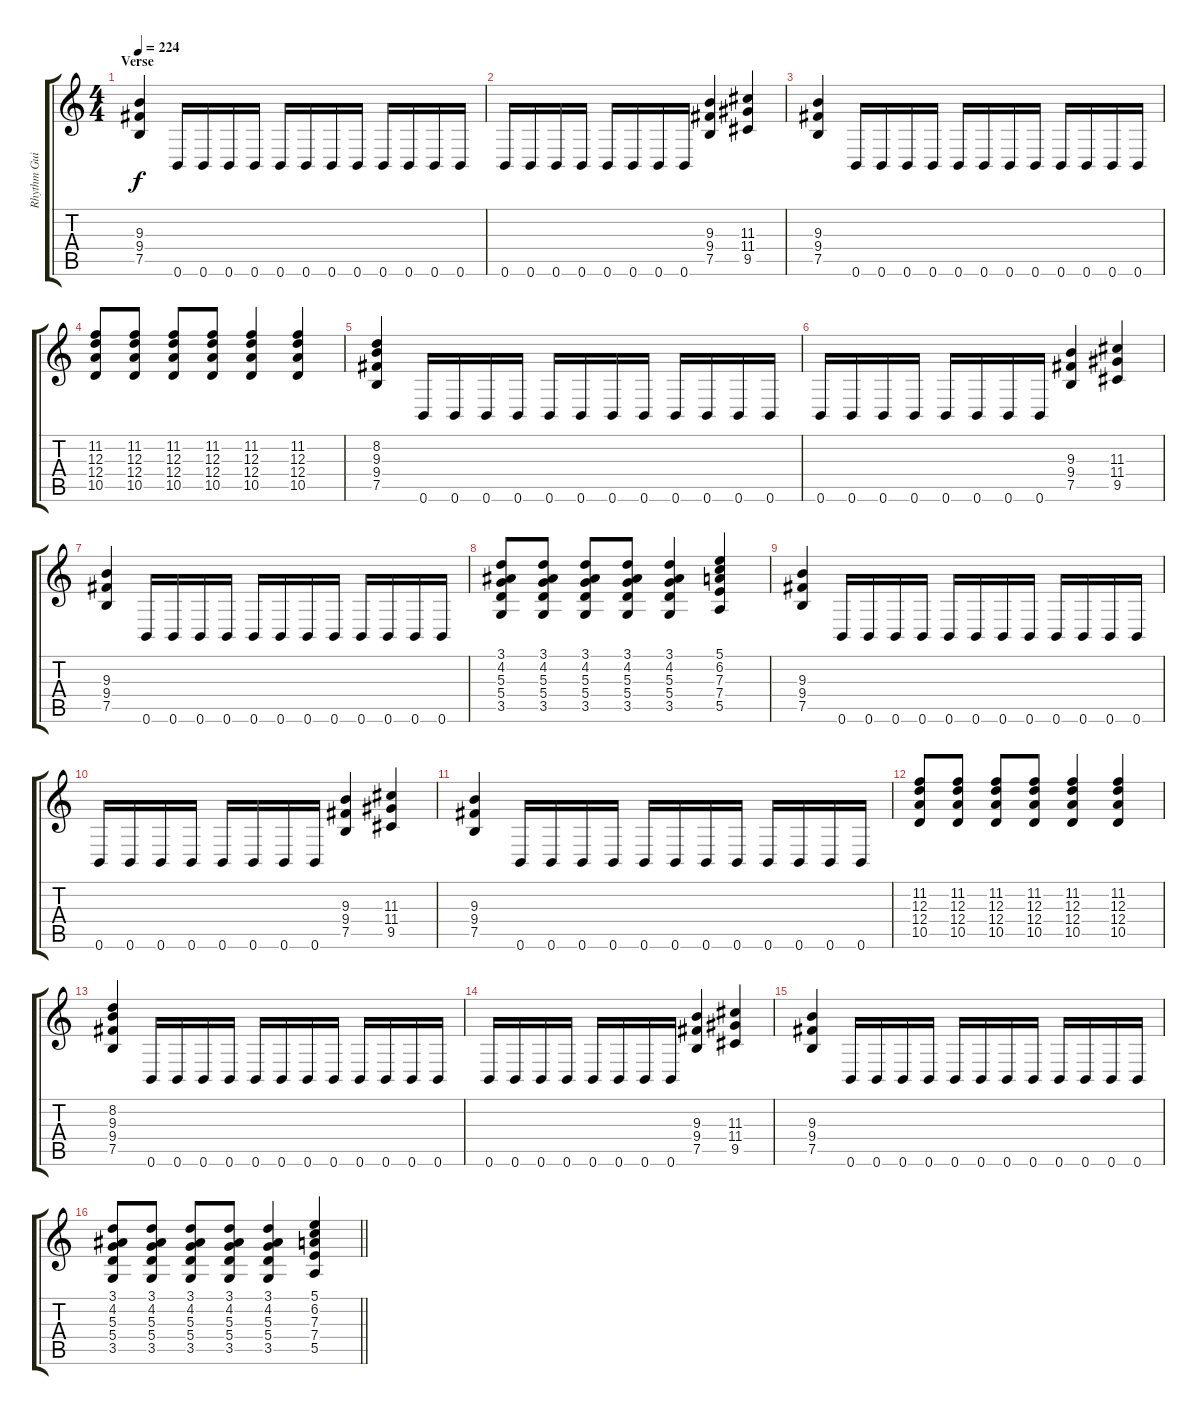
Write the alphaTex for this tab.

\track ("Rhythm Guitar II" "Rhythm Gui") {instrument distortionguitar}
\staff {score tabs}
\tuning (B3 Gb3 D3 A2 E2 B1) {hide}
\ts (4 4)
\section ("" "Verse")
\tempo 224
\clef g2
\ks c
(9.3 9.4 7.5).4{dy f} 0.6.16 0.6.16 0.6.16 0.6.16 0.6.16 0.6.16 0.6.16 0.6.16 0.6.16 0.6.16 0.6.16 0.6.16 |
0.6.16 0.6.16 0.6.16 0.6.16 0.6.16 0.6.16 0.6.16 0.6.16 (9.3 9.4 7.5).4 (11.3 11.4 9.5).4 |
(9.3 9.4 7.5).4 0.6.16 0.6.16 0.6.16 0.6.16 0.6.16 0.6.16 0.6.16 0.6.16 0.6.16 0.6.16 0.6.16 0.6.16 |
(11.2 12.3 12.4 10.5).8 (11.2 12.3 12.4 10.5).8 (11.2 12.3 12.4 10.5).8 (11.2 12.3 12.4 10.5).8 (11.2 12.3 12.4 10.5).4 (11.2 12.3 12.4 10.5).4 |
(8.2 9.3 9.4 7.5).4 0.6.16 0.6.16 0.6.16 0.6.16 0.6.16 0.6.16 0.6.16 0.6.16 0.6.16 0.6.16 0.6.16 0.6.16 |
0.6.16 0.6.16 0.6.16 0.6.16 0.6.16 0.6.16 0.6.16 0.6.16 (9.3 9.4 7.5).4 (11.3 11.4 9.5).4 |
(9.3 9.4 7.5).4 0.6.16 0.6.16 0.6.16 0.6.16 0.6.16 0.6.16 0.6.16 0.6.16 0.6.16 0.6.16 0.6.16 0.6.16 |
(3.1 4.2 5.3 5.4 3.5).8 (3.1 4.2 5.3 5.4 3.5).8 (3.1 4.2 5.3 5.4 3.5).8 (3.1 4.2 5.3 5.4 3.5).8 (3.1 4.2 5.3 5.4 3.5).4 (5.1 6.2 7.3 7.4 5.5).4 |
(9.3 9.4 7.5).4 0.6.16 0.6.16 0.6.16 0.6.16 0.6.16 0.6.16 0.6.16 0.6.16 0.6.16 0.6.16 0.6.16 0.6.16 |
0.6.16 0.6.16 0.6.16 0.6.16 0.6.16 0.6.16 0.6.16 0.6.16 (9.3 9.4 7.5).4 (11.3 11.4 9.5).4 |
(9.3 9.4 7.5).4 0.6.16 0.6.16 0.6.16 0.6.16 0.6.16 0.6.16 0.6.16 0.6.16 0.6.16 0.6.16 0.6.16 0.6.16 |
(11.2 12.3 12.4 10.5).8 (11.2 12.3 12.4 10.5).8 (11.2 12.3 12.4 10.5).8 (11.2 12.3 12.4 10.5).8 (11.2 12.3 12.4 10.5).4 (11.2 12.3 12.4 10.5).4 |
(8.2 9.3 9.4 7.5).4 0.6.16 0.6.16 0.6.16 0.6.16 0.6.16 0.6.16 0.6.16 0.6.16 0.6.16 0.6.16 0.6.16 0.6.16 |
0.6.16 0.6.16 0.6.16 0.6.16 0.6.16 0.6.16 0.6.16 0.6.16 (9.3 9.4 7.5).4 (11.3 11.4 9.5).4 |
(9.3 9.4 7.5).4 0.6.16 0.6.16 0.6.16 0.6.16 0.6.16 0.6.16 0.6.16 0.6.16 0.6.16 0.6.16 0.6.16 0.6.16 |
\barLineRight lightlight
(3.1 4.2 5.3 5.4 3.5).8 (3.1 4.2 5.3 5.4 3.5).8 (3.1 4.2 5.3 5.4 3.5).8 (3.1 4.2 5.3 5.4 3.5).8 (3.1 4.2 5.3 5.4 3.5).4 (5.1 6.2 7.3 7.4 5.5).4
